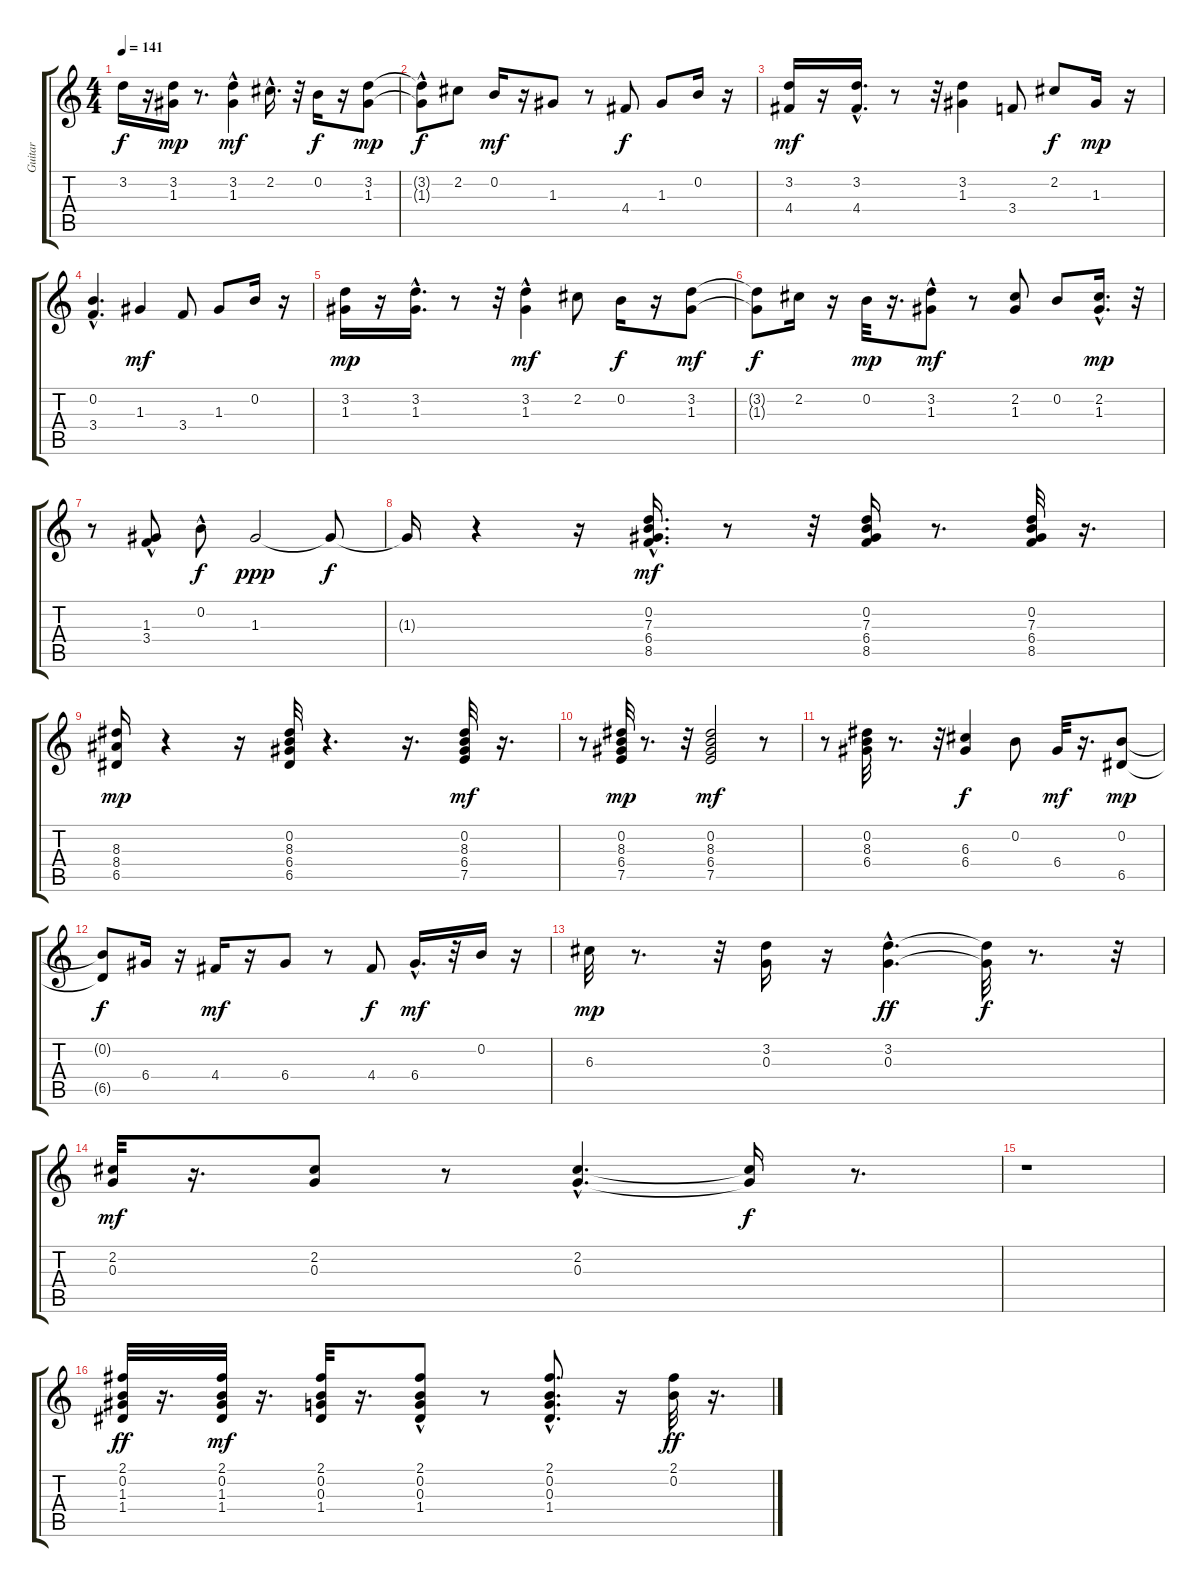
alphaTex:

\track ("Guitar" "Guitar") {instrument electricguitarjazz}
\staff {score tabs}
\tuning (E4 B3 G3 D3 A2 E2) {hide}
\ts (4 4)
\tempo 141
\clef g2
\ks c
3.2.16{dy f} r.16 (3.2 1.3).16{dy mp} r.8{d} (3.2 1.3{hac}).4{dy mf} 2.2{hac}.16{d} r.32 0.2.16{dy f} r.16 (3.2 1.3).8{dy mp} |
(3.2{t} 1.3{hac t}).8{dy f} 2.2.8 0.2.16{dy mf} r.16 1.3.8 r.8 4.4.8{dy f} 1.3.8 0.2.16 r.16 |
(3.2 4.4).16{dy mf} r.16 (3.2{hac} 4.4{hac}).16{d} r.8 r.32 (3.2 1.3).4 3.4.8 2.2.8{dy f} 1.3.16{dy mp} r.16 |
(0.2{hac} 3.4).4{d} 1.3.4{dy mf} 3.4.8 1.3.8 0.2.16 r.16 |
(3.2 1.3).16{dy mp} r.16 (3.2{hac} 1.3).16{d} r.8 r.32 (3.2 1.3{hac}).4{dy mf} 2.2.8 0.2.16{dy f} r.16 (3.2 1.3).8{dy mf} |
(3.2{t} 1.3{t}).8{dy f} 2.2.16 r.16 0.2.32{dy mp} r.16{d} (3.2 1.3{hac}).8{dy mf} r.8 (2.2 1.3).8 0.2.8 (2.2{hac} 1.3{hac}).16{d dy mp} r.32 |
r.8 (1.3 3.4{hac}).8 0.2{hac}.8{dy f} 1.3.2{dy ppp} 1.3{t}.8{dy f} |
1.3{t}.16 r.4 r.16 (0.2 7.3 6.4 8.5{hac}).16{d dy mf} r.8 r.32 (0.2 7.3 6.4 8.5).16 r.8{d} (0.2 7.3 6.4 8.5).32 r.16{d} |
(8.3 8.4 6.5).16{dy mp} r.4 r.16 (0.2 8.3 6.4 6.5).32 r.4{d} r.16{d} (0.2 8.3 6.4 7.5).32{dy mf} r.16{d} |
r.8 (0.2 8.3 6.4 7.5).32{dy mp} r.8{d} r.32 (0.2 8.3 6.4 7.5).2{dy mf} r.8 |
r.8 (0.2 8.3 6.4).32 r.8{d} r.32 (6.3 6.4).4{dy f} 0.2.8 6.4.32{dy mf} r.16{d} (0.2 6.5).8{dy mp} |
(0.2{t} 6.5{t}).8{dy f} 6.4.16 r.16 4.4.16{dy mf} r.16 6.4.8 r.8 4.4.8{dy f} 6.4{hac}.16{d dy mf} r.32 0.2.16 r.16 |
6.3.32{dy mp} r.8{d} r.32 (3.2 0.3).16 r.16 (3.2{hac} 0.3{hac}).4{d dy ff} (3.2{t} 0.3{t}).32{dy f} r.8{d} r.32 |
(2.2 0.3).32{dy mf} r.16{d} (2.2 0.3).8 r.8 (2.2{hac} 0.3{hac}).4{d} (2.2{t} 0.3{t}).16{dy f} r.8{d} |
r.1 |
(2.1 0.2 1.3 1.4).32{dy ff} r.16{d} (2.1 0.2 1.3 1.4).32{dy mf} r.16{d} (2.1 0.2 0.3 1.4).32 r.16{d} (2.1 0.2 0.3 1.4{hac}).8 r.8 (2.1{hac} 0.2{hac} 0.3{hac} 1.4).8{d} r.16 (2.1 0.2).32{dy ff} r.16{d}
